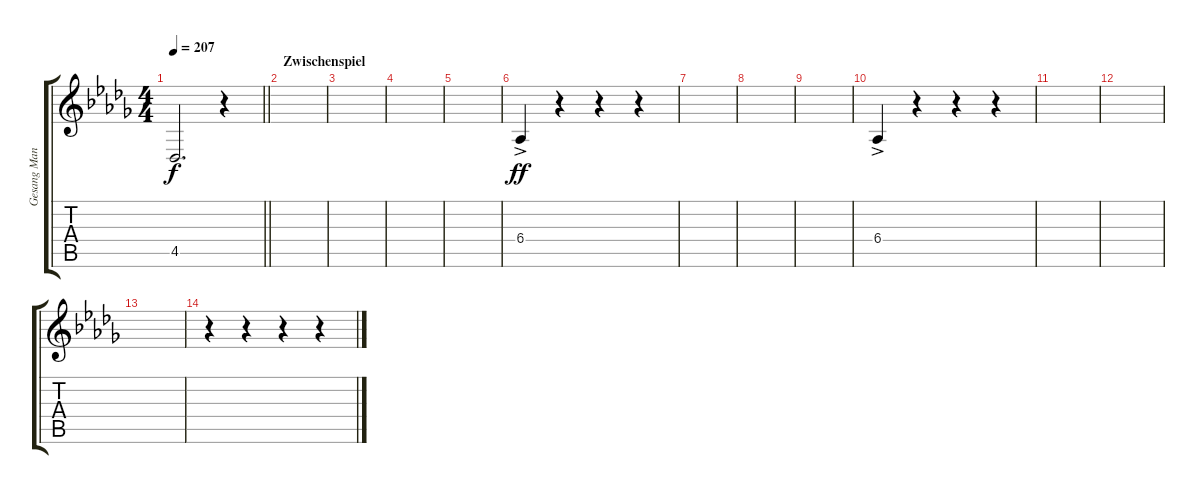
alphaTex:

\track ("Gesang Mann" "Gesang Man") {instrument vibraphone}
\staff {score tabs}
\tuning (E4 B3 G3 D3 A2 E2) {hide}
\ts (4 4)
\tempo 207
\clef g2
\barLineRight lightlight
\ks bbminor
4.5{t}.2{d dy f} r.4 |
\section ("" "Zwischenspiel")
|
|
|
|
6.4{ac}.4{dy ff} r.4 r.4 r.4 |
|
|
|
6.4{ac}.4 r.4 r.4 r.4 |
|
|
|
r.4 r.4 r.4 r.4
